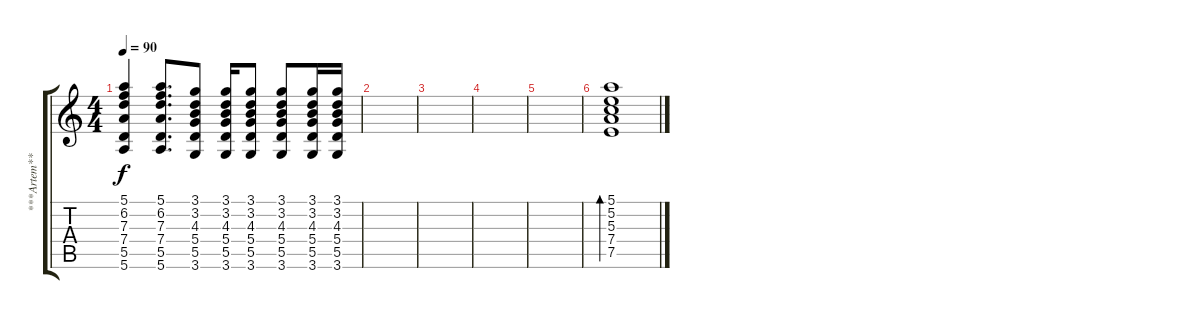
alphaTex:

\track ("***Artem*** (Rithm)" "***Artem**") {instrument acousticguitarsteel}
\staff {score tabs}
\tuning (E4 B3 G3 D3 A2 E2) {hide}
\ts (4 4)
\tempo 90
\clef g2
\ks c
(5.1 6.2 7.3 7.4 5.5 5.6).4{dy f} (5.1 6.2 7.3 7.4 5.5 5.6).8{d} (3.1 3.2 4.3 5.4 5.5 3.6).8 (3.1 3.2 4.3 5.4 5.5 3.6).16 (3.1 3.2 4.3 5.4 5.5 3.6).8 (3.1 3.2 4.3 5.4 5.5 3.6).8 (3.1 3.2 4.3 5.4 5.5 3.6).16 (3.1 3.2 4.3 5.4 5.5 3.6).16 |
|
|
|
|
(5.1 5.2 5.3 7.4 7.5).1{bd 240}
